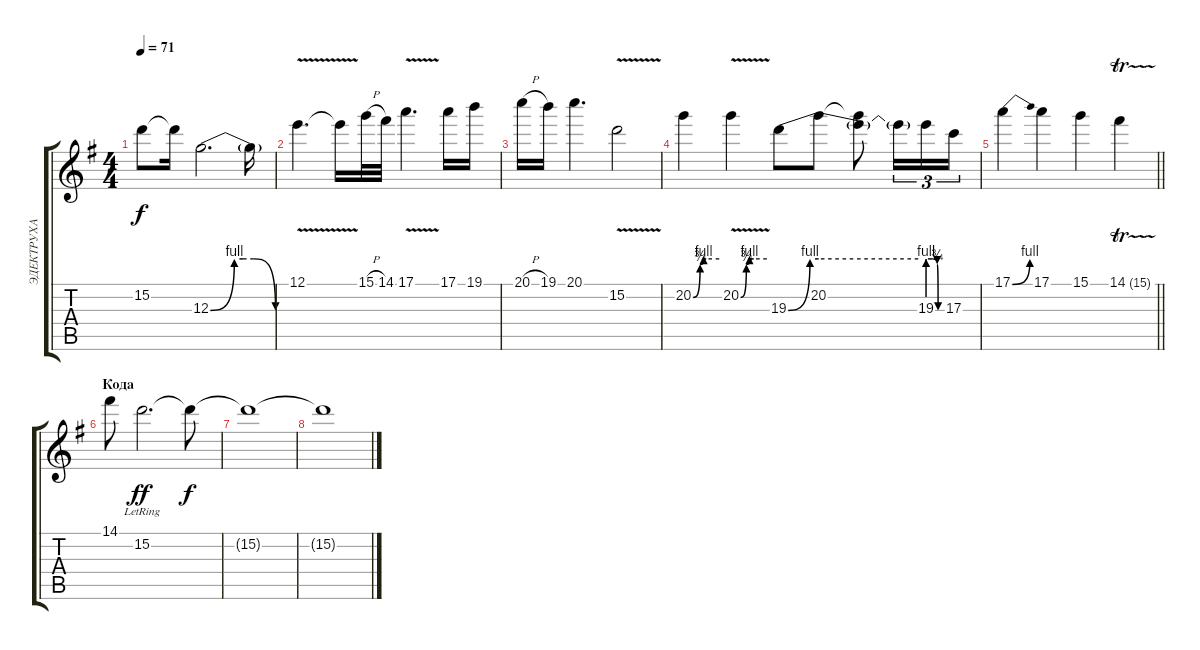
\track ("ЭДЕКТРУХА" "ЭДЕКТРУХА") {instrument distortionguitar}
\staff {score tabs}
\tuning (E4 B3 G3 D3 A2 E2) {hide}
\ts (4 4)
\tempo 71
\clef g2
\ks eminor
15.2.8{dy f} 15.2{t}.16 12.3{be (custom 0 0 22 4 30 4 40 4 60 0)}.2{d} 12.3{t}.16 |
12.1{v}.4{d} 12.1{t}.16 15.1{h}.32 14.1.32 17.1{v}.4{d} 17.1.16 19.1.16 |
20.1{h}.16 19.1.16 20.1.4{d} 15.2{v}.2 |
20.2{be (custom 0 0 16 3 24 4 30 4 60 4)}.4 20.2{be (custom 0 0 13 3 20 4 30 4 60 4) v}.4 19.3{be (custom 0 0 10 4 14 4 30 4 60 4)}.8 20.2.8 (20.2{t} 19.3{t}).8 19.3{t}.16{tu (3 2)} 19.3{be (custom 0 4 20 4 40 3 44 0 60 0)}.16{tu (3 2)} 17.3.16{tu (3 2)} |
\barLineRight lightlight
17.1{be (bend 0 0 60 4)}.4 17.1.4 15.1.4 14.1{tr (15 32)}.4 |
\section ("" "Кода")
14.1.8 15.2{lr}.2{d dy ff volume 4} 15.2{t}.8{dy f} |
15.2{t}.1 |
15.2{t}.1
